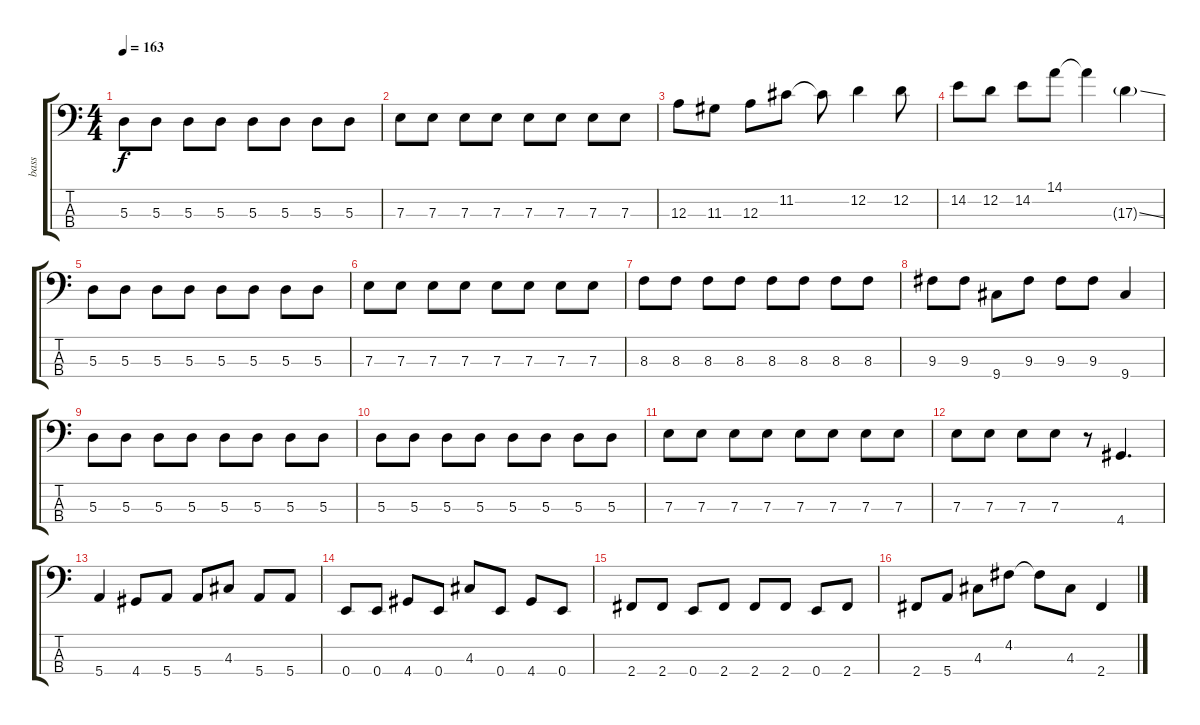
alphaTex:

\track ("bass" "bass") {instrument electricbasspick}
\staff {score tabs}
\tuning (G2 D2 A1 E1) {hide}
\ts (4 4)
\tempo 163
\clef f4
\ks c
5.3.8{dy f} 5.3.8 5.3.8 5.3.8 5.3.8 5.3.8 5.3.8 5.3.8 |
7.3.8 7.3.8 7.3.8 7.3.8 7.3.8 7.3.8 7.3.8 7.3.8 |
12.3.8 11.3.8 12.3.8 11.2.8 11.2{t}.8 12.2.4 12.2.8 |
14.2.8 12.2.8 14.2.8 14.1.8 14.1{t}.4 17.3{ss g}.4 |
5.3.8 5.3.8 5.3.8 5.3.8 5.3.8 5.3.8 5.3.8 5.3.8 |
7.3.8 7.3.8 7.3.8 7.3.8 7.3.8 7.3.8 7.3.8 7.3.8 |
8.3.8 8.3.8 8.3.8 8.3.8 8.3.8 8.3.8 8.3.8 8.3.8 |
9.3.8 9.3.8 9.4.8 9.3.8 9.3.8 9.3.8 9.4.4 |
5.3.8 5.3.8 5.3.8 5.3.8 5.3.8 5.3.8 5.3.8 5.3.8 |
5.3.8 5.3.8 5.3.8 5.3.8 5.3.8 5.3.8 5.3.8 5.3.8 |
7.3.8 7.3.8 7.3.8 7.3.8 7.3.8 7.3.8 7.3.8 7.3.8 |
7.3.8 7.3.8 7.3.8 7.3.8 r.8 4.4.4{d} |
5.4.4 4.4.8 5.4.8 5.4.8 4.3.8 5.4.8 5.4.8 |
0.4.8 0.4.8 4.4.8 0.4.8 4.3.8 0.4.8 4.4.8 0.4.8 |
2.4.8 2.4.8 0.4.8 2.4.8 2.4.8 2.4.8 0.4.8 2.4.8 |
2.4.8 5.4.8 4.3.8 4.2.8 4.2{t}.8 4.3.8 2.4.4
